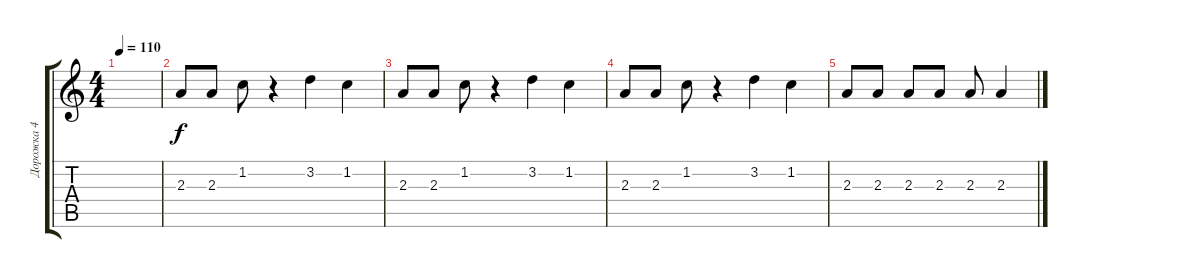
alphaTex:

\track ("Дорожка 4" "Дорожка 4") {instrument overdrivenguitar}
\staff {score tabs}
\tuning (E4 B3 G3 D3 A2 E2) {hide}
\ts (4 4)
\tempo 110
\clef g2
\ks c
|
2.3.8 2.3.8 1.2.8 r.4 3.2.4 1.2.4 |
2.3.8 2.3.8 1.2.8 r.4 3.2.4 1.2.4 |
2.3.8 2.3.8 1.2.8 r.4 3.2.4 1.2.4 |
2.3.8 2.3.8 2.3.8 2.3.8 2.3.8 2.3.4
